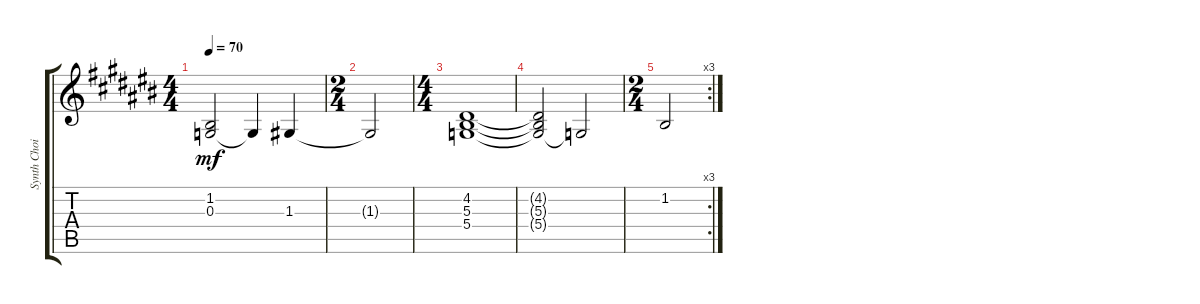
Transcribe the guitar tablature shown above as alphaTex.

\track ("Synth Choir" "Synth Choi") {instrument pad2warm}
\staff {score tabs}
\tuning (E4 B3 G3 D3 A2 E2) {hide}
\ts (4 4)
\tempo 70
\clef g2
\ks a#minor
(1.2{t} 0.3{t}).2{dy mf} 0.3{t}.4 1.3.4 |
\ts (2 4)
1.3{t}.2 |
\ts (4 4)
(4.2 5.3 5.4).1 |
(4.2{t} 5.3{t} 5.4{t}).2 5.4{t}.2 |
\rc 3
\ts (2 4)
1.2.2
